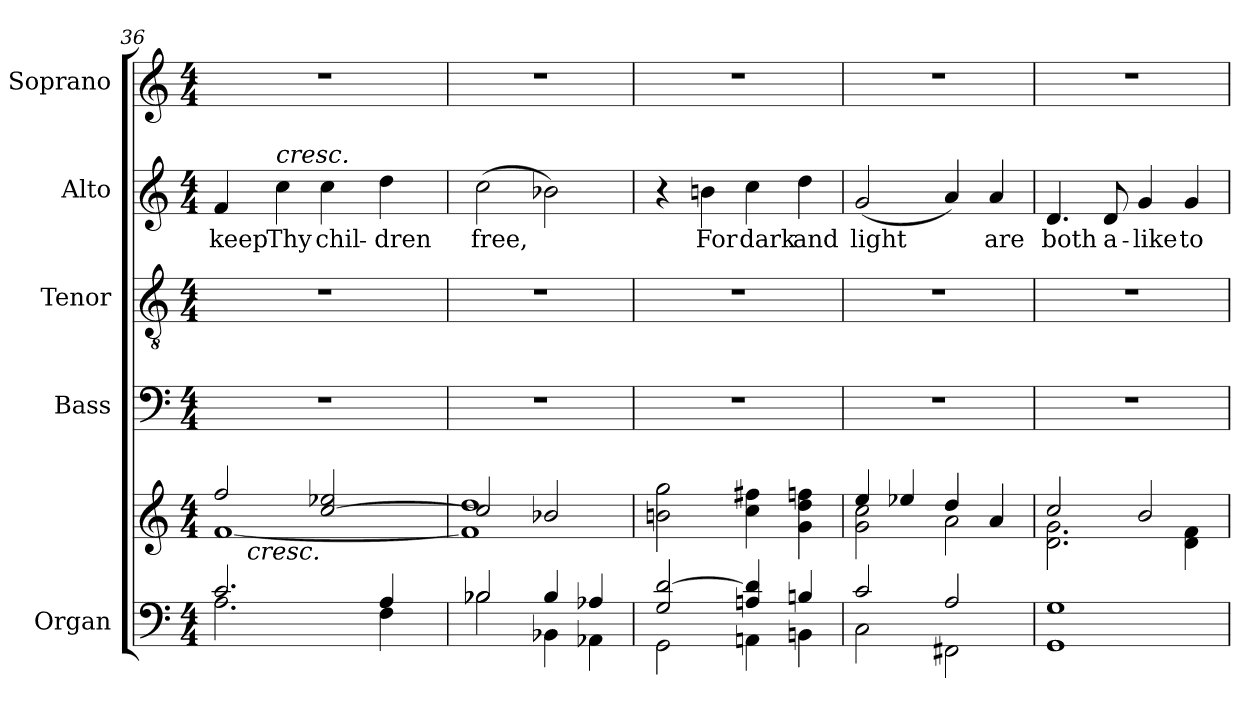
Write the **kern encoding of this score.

**kern	**kern	**kern	**kern	**kern	**text	**kern
*part5	*part5	*part4	*part3	*part2	*part2	*part1
*staff6	*staff5	*staff4	*staff3	*staff2	*staff2	*staff1
*I"Organ	*	*I"Bass	*I"Tenor	*I"Alto	*	*I"Soprano
*I'Org.	*	*I'B.	*I'T.	*I'A.	*	*I'S.
!!LO:LB:g=z
*clefF4	*clefG2	*clefF4	*clefGv2	*clefG2	*	*clefG2
*	*	*	*ITrd7c12	*	*	*
*k[]	*k[]	*k[]	*k[]	*k[]	*	*k[]
*C:	*C:	*C:	*C:	*C:	*	*C:
*M4/4	*M4/4	*M4/4	*M4/4	*M4/4	*	*M4/4
=36	=36	=36	=36	=36	=36	=36
*^	*^	*	*	*	*	*
!	!	!	!	!	!	!	!LO:LY:b:color=#000000	!
*	*	*	*^	*	*	*	*	*
2.ci/	2.Ai\	2ffi/	[1fi	8ryy	1r	1r	4fi/	keep	1r
.	.	.	.	256ryy	.	.	.	.	.
!	!	!	!	!LO:TX:b:i:t=cresc.	!	!	!	!	!
.	.	.	.	2ryy	.	.	.	.	.
!	!	!	!	!	!	!	!LO:TX:a:i:t=cresc.	!	!
!	!	!	!	!	!	!	!	!LO:LY:b:color=#000000	!
.	.	.	.	.	.	.	4cci\	Thy	.
!	!	!	!	!	!	!	!	!LO:LY:b:color=#000000	!
.	.	[2cci/ 2ee-Xi	.	.	.	.	4cci\	chil-	.
.	.	.	.	4ryy	.	.	.	.	.
!	!	!	!	!	!	!	!	!LO:LY:b:color=#000000	!
4Ai/	4Fi\	.	.	.	.	.	4ddi\	-dren	.
.	.	.	.	16ryy	.	.	.	.	.
.	.	.	.	32...ryy	.	.	.	.	.
*	*	*	*v	*v	*	*	*	*	*
=37	=37	=37	=37	=37	=37	=37	=37	=37
*	*	*	*^	*	*	*	*	*
!	!	!	!	!	!	!	!	!LO:LY:b:color=#000000	!
*	*	*	*v	*v	*	*	*	*	*
2B-Xi/	2B-i\	2cci/]	1fi] 1ddi	1r	1r	(2cci\	free,	1r
4B-i/	4BB-Xi\	2b-Xi/	.	.	.	2b-Xi\)	.	.
4A-Xi/	4AA-Xi\	.	.	.	.	.	.	.
*	*	*v	*v	*	*	*	*	*
=38	=38	=38	=38	=38	=38	=38	=38
*	*^	*	*	*	*	*	*
2Gi/ [2di	2GGi\	2ryy	2bni\ 2ggi	1r	1r	4r	.	1r
!	!	!	!	!	!	!	!LO:LY:b:color=#000000	!
.	.	.	.	.	.	4bni\	For	.
!	!	!	!	!	!	!	!LO:LY:b:color=#000000	!
4Ani/ 4di]	2ryy	4AAni\	4cci\ 4ff#Xi	.	.	4cci\	dark	.
!	!	!	!	!	!	!	!LO:LY:b:color=#000000	!
4Bni/	.	4BBni\	4gi\ 4ddi 4ffni	.	.	4ddi\	and	.
*	*v	*v	*	*	*	*	*	*
=39	=39	=39	=39	=39	=39	=39	=39
*	*	*^	*	*	*	*	*
*	*^	*	*	*	*	*	*	*
!	!	!	!	!	!	!	!	!LO:LY:b:color=#000000	!
*	*v	*v	*	*	*	*	*	*	*
2ci/	2Ci\	4eei/	2gi\ 2cci	1r	1r	(2gi/	light	1r
.	.	4ee-Xi/	.	.	.	.	.	.
2Ai/	2FF#Xi\	4ddi/	2ai\	.	.	4ai/)	.	.
!	!	!	!	!	!	!	!LO:LY:b:color=#000000	!
.	.	4ai/	.	.	.	4ai/	are	.
*v	*v	*	*	*	*	*	*	*
=40	=40	=40	=40	=40	=40	=40	=40
!	!	!	!	!	!	!LO:LY:b:color=#000000	!
1GGi 1Gi	2cci/	2.di\ 2.gi	1r	1r	4.di/	both	1r
!	!	!	!	!	!	!LO:LY:b:color=#000000	!
.	.	.	.	.	8di/	a-	.
!	!	!	!	!	!	!LO:LY:b:color=#000000	!
.	2bi/	.	.	.	4gi/	-like	.
!	!	!	!	!	!	!LO:LY:b:color=#000000	!
.	.	4di\ 4fi	.	.	4gi/	to	.
*	*v	*v	*	*	*	*	*
=	=	=	=	=	=	=
*-	*-	*-	*-	*-	*-	*-
